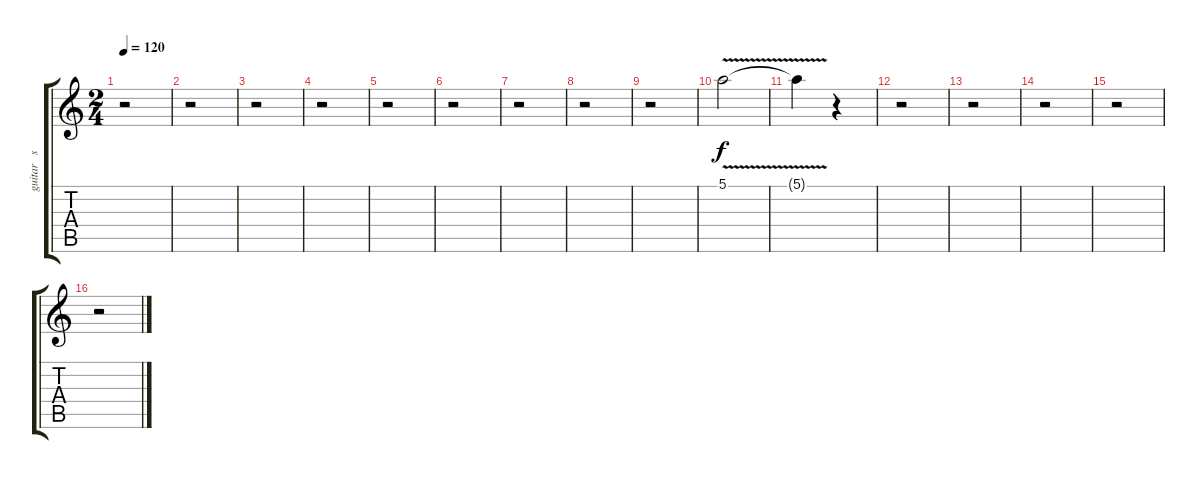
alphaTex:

\track ("guitar   solo    two" "guitar   s") {instrument overdrivenguitar}
\staff {score tabs}
\tuning (E4 B3 G3 D3 A2 E2) {hide}
\ts (2 4)
\tempo 120
\clef g2
\ks c
r.2{dy f} |
r.2 |
r.2 |
r.2 |
r.2 |
r.2 |
r.2 |
r.2 |
r.2 |
5.1{v}.2 |
5.1{t}.4 r.4 |
r.2 |
r.2 |
r.2 |
r.2 |
r.2
